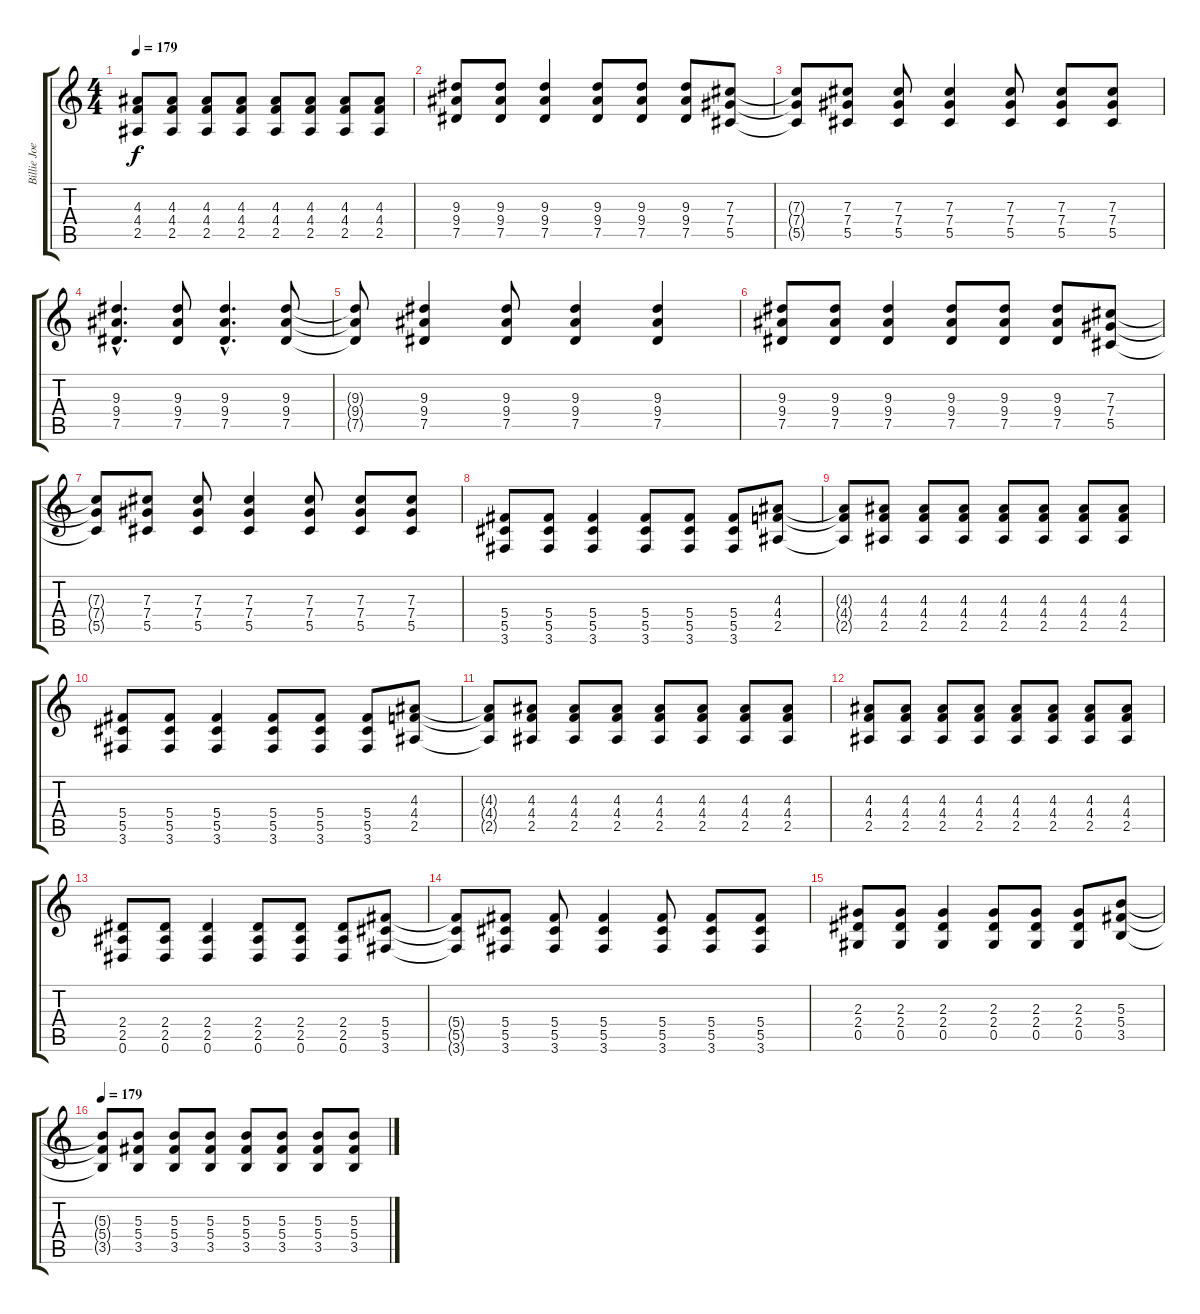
\track ("Billie Joe Guitar" "Billie Joe") {instrument distortionguitar}
\staff {score tabs}
\tuning (Eb4 Bb3 Gb3 Db3 Ab2 Eb2) {hide}
\ts (4 4)
\tempo 179
\clef g2
\ks c
(4.3{t} 4.4{t} 2.5{t}).8{dy f} (4.3 4.4 2.5).8 (4.3 4.4 2.5).8 (4.3 4.4 2.5).8 (4.3 4.4 2.5).8 (4.3 4.4 2.5).8 (4.3 4.4 2.5).8 (4.3 4.4 2.5).8 |
(9.3 9.4 7.5).8 (9.3 9.4 7.5).8 (9.3 9.4 7.5).4 (9.3 9.4 7.5).8 (9.3 9.4 7.5).8 (9.3 9.4 7.5).8 (7.3 7.4 5.5).8 |
(7.3{t} 7.4{t} 5.5{t}).8 (7.3 7.4 5.5).8 (7.3 7.4 5.5).8 (7.3 7.4 5.5).4 (7.3 7.4 5.5).8 (7.3 7.4 5.5).8 (7.3 7.4 5.5).8 |
(9.3{hac} 9.4{hac} 7.5{hac}).4{d} (9.3 9.4 7.5).8 (9.3{hac} 9.4{hac} 7.5{hac}).4{d} (9.3 9.4 7.5).8 |
(9.3{t} 9.4{t} 7.5{t}).8 (9.3 9.4 7.5).4 (9.3 9.4 7.5).8 (9.3 9.4 7.5).4 (9.3 9.4 7.5).4 |
(9.3 9.4 7.5).8 (9.3 9.4 7.5).8 (9.3 9.4 7.5).4 (9.3 9.4 7.5).8 (9.3 9.4 7.5).8 (9.3 9.4 7.5).8 (7.3 7.4 5.5).8 |
(7.3{t} 7.4{t} 5.5{t}).8 (7.3 7.4 5.5).8 (7.3 7.4 5.5).8 (7.3 7.4 5.5).4 (7.3 7.4 5.5).8 (7.3 7.4 5.5).8 (7.3 7.4 5.5).8 |
(5.4 5.5 3.6).8 (5.4 5.5 3.6).8 (5.4 5.5 3.6).4 (5.4 5.5 3.6).8 (5.4 5.5 3.6).8 (5.4 5.5 3.6).8 (4.3 4.4 2.5).8 |
(4.3{t} 4.4{t} 2.5{t}).8 (4.3 4.4 2.5).8 (4.3 4.4 2.5).8 (4.3 4.4 2.5).8 (4.3 4.4 2.5).8 (4.3 4.4 2.5).8 (4.3 4.4 2.5).8 (4.3 4.4 2.5).8 |
(5.4 5.5 3.6).8 (5.4 5.5 3.6).8 (5.4 5.5 3.6).4 (5.4 5.5 3.6).8 (5.4 5.5 3.6).8 (5.4 5.5 3.6).8 (4.3 4.4 2.5).8 |
(4.3{t} 4.4{t} 2.5{t}).8 (4.3 4.4 2.5).8 (4.3 4.4 2.5).8 (4.3 4.4 2.5).8 (4.3 4.4 2.5).8 (4.3 4.4 2.5).8 (4.3 4.4 2.5).8 (4.3 4.4 2.5).8 |
(4.3 4.4 2.5).8 (4.3 4.4 2.5).8 (4.3 4.4 2.5).8 (4.3 4.4 2.5).8 (4.3 4.4 2.5).8 (4.3 4.4 2.5).8 (4.3 4.4 2.5).8 (4.3 4.4 2.5).8 |
(2.4 2.5 0.6).8 (2.4 2.5 0.6).8 (2.4 2.5 0.6).4 (2.4 2.5 0.6).8 (2.4 2.5 0.6).8 (2.4 2.5 0.6).8 (5.4 5.5 3.6).8 |
(5.4{t} 5.5{t} 3.6{t}).8 (5.4 5.5 3.6).8 (5.4 5.5 3.6).8 (5.4 5.5 3.6).4 (5.4 5.5 3.6).8 (5.4 5.5 3.6).8 (5.4 5.5 3.6).8 |
(2.3 2.4 0.5).8 (2.3 2.4 0.5).8 (2.3 2.4 0.5).4 (2.3 2.4 0.5).8 (2.3 2.4 0.5).8 (2.3 2.4 0.5).8 (5.3 5.4 3.5).8 |
\tempo 179
(5.3{t} 5.4{t} 3.5{t}).8 (5.3 5.4 3.5).8 (5.3 5.4 3.5).8 (5.3 5.4 3.5).8 (5.3 5.4 3.5).8 (5.3 5.4 3.5).8 (5.3 5.4 3.5).8 (5.3 5.4 3.5).8
